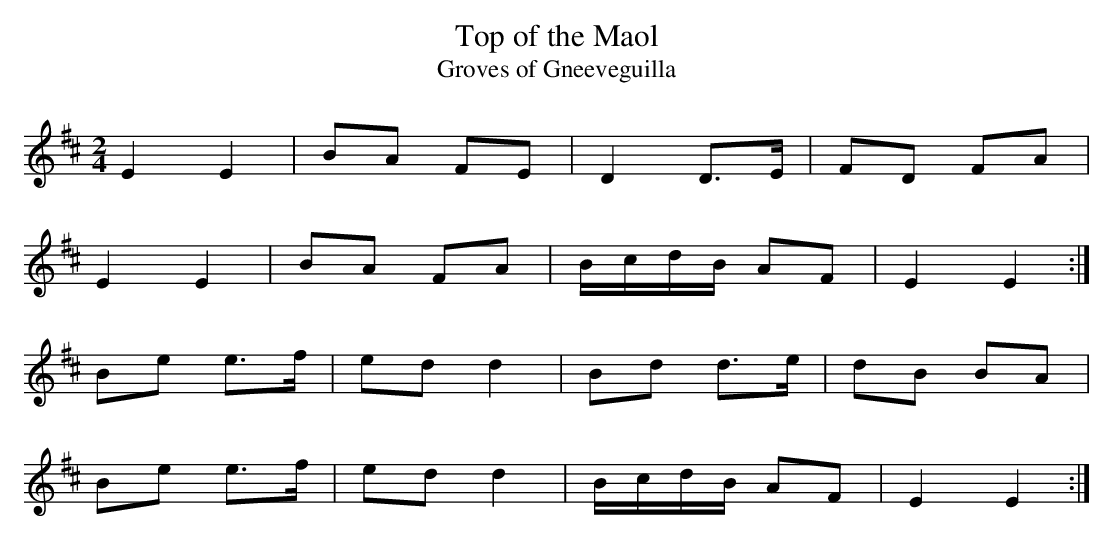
X:1
T: Top of the Maol
T: Groves of Gneeveguilla
L: 1/8
M: 2/4
K: Edor
E2 E2|BA FE|D2 D>E|FD FA|
E2 E2|BA FA|B/c/d/B/ AF|E2 E2 :|
Be e>f|ed d2|Bd d>e|dB BA|
Be e>f|ed d2|B/c/d/B/ AF|E2 E2 :|
